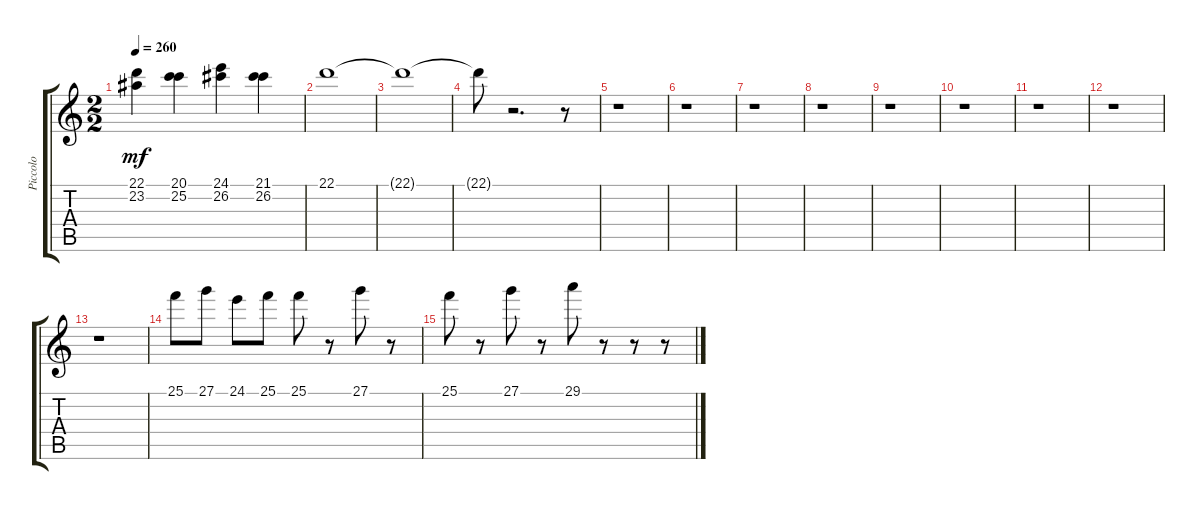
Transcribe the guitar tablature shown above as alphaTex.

\track ("Piccolo" "Piccolo") {instrument piccolo}
\staff {score tabs}
\tuning (E4 B3 G3 D3 A2 E2) {hide}
\ts (2 2)
\tempo 260
\clef g2
\ks c
(22.1 23.2).4{dy mf} (20.1 25.2).4 (24.1 26.2).4 (21.1 26.2).4 |
22.1.1 |
22.1{t}.1 |
22.1{t}.8 r.2{d} r.8 |
r.1 |
r.1 |
r.1 |
r.1 |
r.1 |
r.1 |
r.1 |
r.1 |
r.1 |
25.1.8 27.1.8 24.1.8 25.1.8 25.1.8 r.8 27.1.8 r.8 |
25.1.8 r.8 27.1.8 r.8 29.1.8 r.8 r.8 r.8
